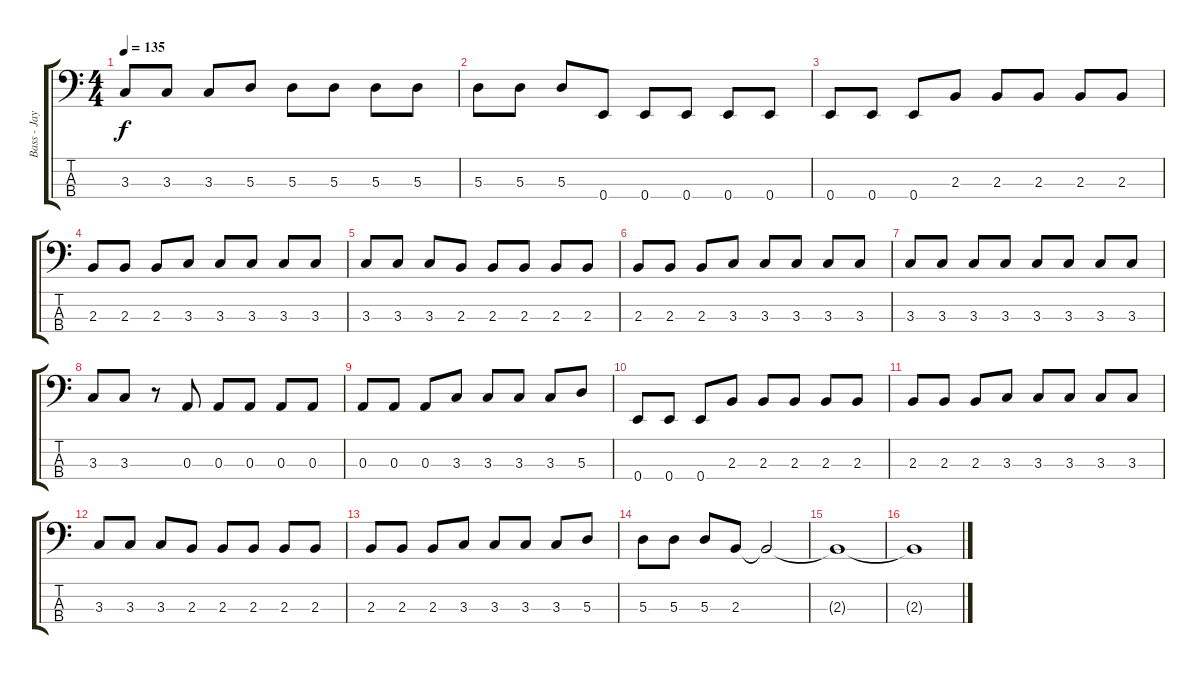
\track ("Bass - Jay Bentley" "Bass - Jay") {instrument electricbasspick}
\staff {score tabs}
\tuning (G2 D2 A1 E1) {hide}
\ts (4 4)
\tempo 135
\clef f4
\ks c
3.3.8{dy f} 3.3.8 3.3.8 5.3.8 5.3.8 5.3.8 5.3.8 5.3.8 |
5.3.8 5.3.8 5.3.8 0.4.8 0.4.8 0.4.8 0.4.8 0.4.8 |
0.4.8 0.4.8 0.4.8 2.3.8 2.3.8 2.3.8 2.3.8 2.3.8 |
2.3.8 2.3.8 2.3.8 3.3.8 3.3.8 3.3.8 3.3.8 3.3.8 |
3.3.8 3.3.8 3.3.8 2.3.8 2.3.8 2.3.8 2.3.8 2.3.8 |
2.3.8 2.3.8 2.3.8 3.3.8 3.3.8 3.3.8 3.3.8 3.3.8 |
3.3.8 3.3.8 3.3.8 3.3.8 3.3.8 3.3.8 3.3.8 3.3.8 |
3.3.8 3.3.8 r.8 0.3.8 0.3.8 0.3.8 0.3.8 0.3.8 |
0.3.8 0.3.8 0.3.8 3.3.8 3.3.8 3.3.8 3.3.8 5.3.8 |
0.4.8 0.4.8 0.4.8 2.3.8 2.3.8 2.3.8 2.3.8 2.3.8 |
2.3.8 2.3.8 2.3.8 3.3.8 3.3.8 3.3.8 3.3.8 3.3.8 |
3.3.8 3.3.8 3.3.8 2.3.8 2.3.8 2.3.8 2.3.8 2.3.8 |
2.3.8 2.3.8 2.3.8 3.3.8 3.3.8 3.3.8 3.3.8 5.3.8 |
5.3.8 5.3.8 5.3.8 2.3.8 2.3{t}.2 |
2.3{t}.1 |
2.3{t}.1
